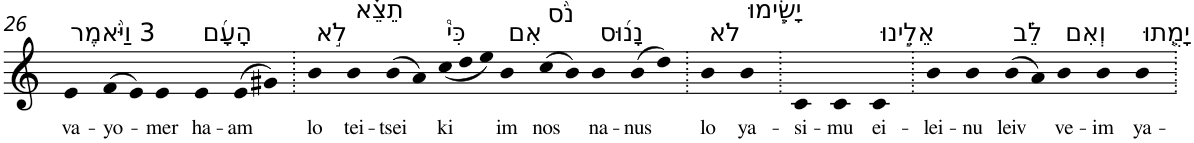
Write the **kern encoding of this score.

**kern	**text
*part1	*part1
*staff1	*staff1
*I"Piano	*
*I'Pno	*
!!LO:PB:g=z
*clefG2	*
*k[]	*
=26	=26
!LO:TX:a:t=3 וַיֹּ֨אמֶר	!
!	!LO:LY:b
4e	va-
!	!LO:LY:b
(>8f	-yo-
8e)	.
!	!LO:LY:b
4e	-mer
!LO:TX:a:t=הָעָ֜ם	!
!	!LO:LY:b
4e	ha-
!	!LO:LY:b
(>8e	-am
8g#X)	.
=27.	=27.
!LO:TX:a:t=לֹ֣א	!
!	!LO:LY:b
4b	lo
!LO:TX:a:t=תֵצֵ֗א	!
!	!LO:LY:b
4b	tei-
!	!LO:LY:b
(>8b	-tsei
8a)	.
*Xtuplet	*
!LO:TX:a:t=כִּי֩	!
!	!LO:LY:b
(<12cc	ki
12dd	.
12ee)	.
!LO:TX:a:t=אִם	!
!	!LO:LY:b
4b	im
!LO:TX:a:t=נֹ֨ס	!
!	!LO:LY:b
(>8cc	nos
8b)	.
!LO:TX:a:t=נָנ֜וּס	!
!	!LO:LY:b
4b	na-
!	!LO:LY:b
(>8b	-nus
8dd)	.
=28.	=28.
!LO:TX:a:t=לֹא	!
!	!LO:LY:b
4b	lo
!LO:TX:a:t=יָשִׂ֧ימוּ	!
!	!LO:LY:b
4b	ya-
=29.	=29.
!	!LO:LY:b
4c	-si-
!	!LO:LY:b
4c	-mu
!LO:TX:a:t=אֵלֵ֣ינוּ	!
!	!LO:LY:b
4c	ei-
=30.	=30.
!	!LO:LY:b
4b	-lei-
!	!LO:LY:b
4b	-nu
!LO:TX:a:t=לֵ֗ב	!
!	!LO:LY:b
(>8b	leiv
8a)	.
!LO:TX:a:t=וְאִם	!
!	!LO:LY:b
4b	ve-
!	!LO:LY:b
4b	-im
!LO:TX:a:t=יָמֻ֤תוּ	!
!	!LO:LY:b
4b	ya-
=.	=.
*-	*-
